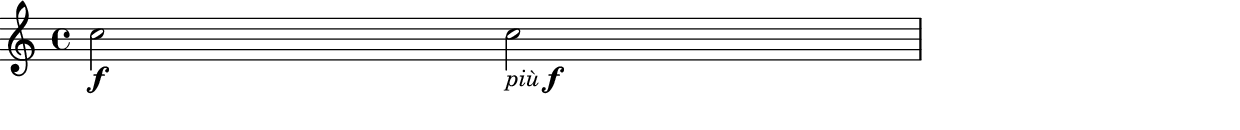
%% Generated by lilypond-book.py
%% Options: [exampleindent=10.16\mm,indent=0\mm,line-width=160\mm]
\include "lilypond-book-preamble.ly"


% ****************************************************************
% Start cut-&-pastable-section
% ****************************************************************



\paper {
  indent = 0\mm
  line-width = 160\mm
  % offset the left padding, also add 1mm as lilypond creates cropped
  % images with a little space on the right
  line-width = #(- line-width (* mm  3.000000) (* mm 1))
}

\layout {
  
}





% ****************************************************************
% ly snippet:
% ****************************************************************
\sourcefilename "combining-dynamics-with-markup-texts.ly"
\sourcefileline 0
%% DO NOT EDIT this file manually; it is automatically
%% generated from LSR http://lsr.dsi.unimi.it
%% Make any changes in LSR itself, or in Documentation/snippets/new/ ,
%% and then run scripts/auxiliar/makelsr.py
%%
%% This file is in the public domain.
\version "2.14.2"

\header {
  lsrtags = "text, really-simple, expressive-marks"

%% Translation of GIT committish: 6977ddc9a3b63ea810eaecb864269c7d847ccf98
  texidoces = "
Ciertas indicaciones dinámicas pueden llevar textos (como @qq{più
forte} o @qq{piano subito}). Se pueden producir usando un bloque
@code{\\markup}.

"
  doctitlees = "Combinar indicaciones dinámicas con marcados textuales"

  texidoc = "
Some dynamics may involve text indications (such as @qq{più forte} or
@qq{piano subito}). These can be produced using a @code{\\markup}
block.

"
  doctitle = "Combining dynamics with markup texts"
} % begin verbatim


piuF = \markup { \italic più \dynamic f }
\layout { ragged-right = ##f }
\relative c'' {
  c2\f c-\piuF
}





% ****************************************************************
% end ly snippet
% ****************************************************************
